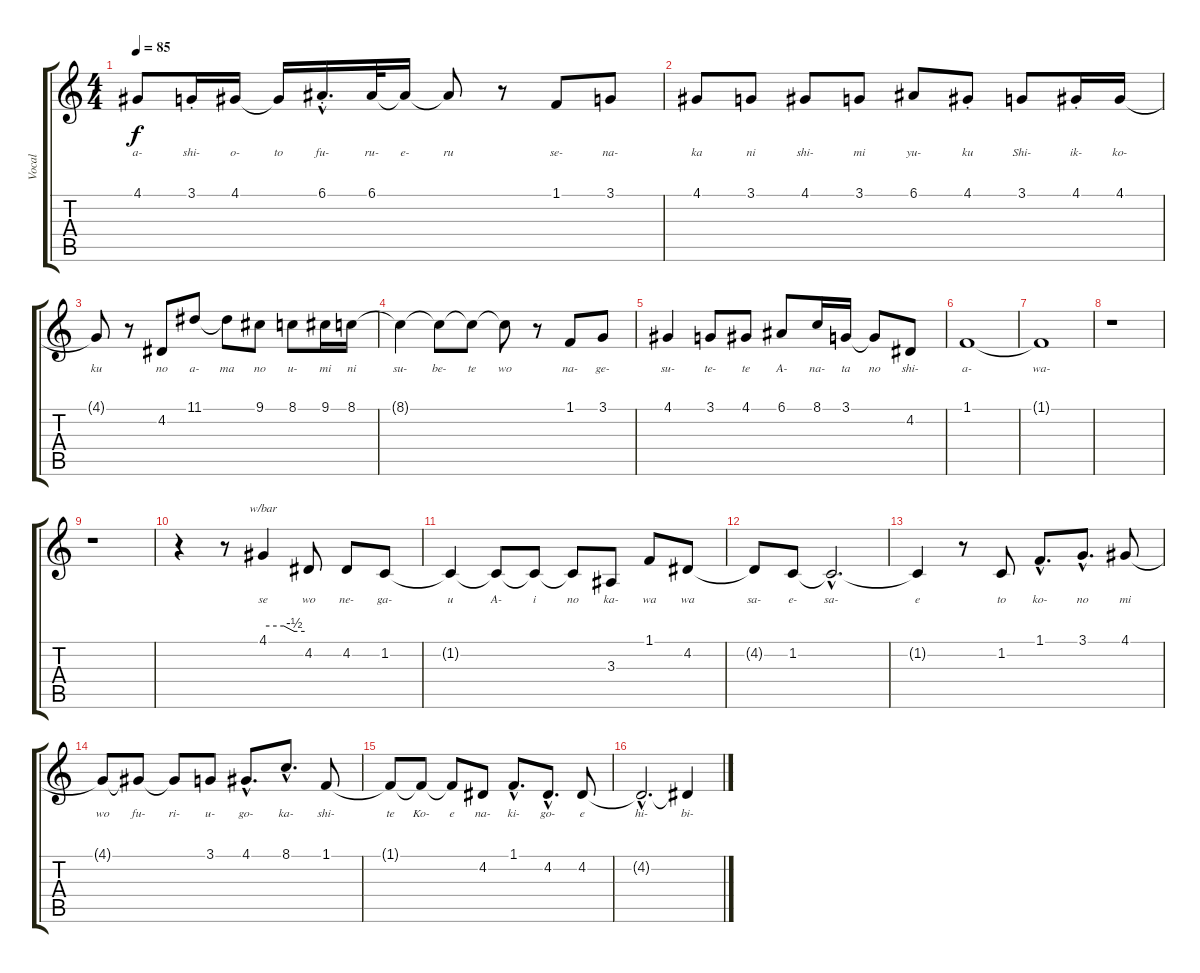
\track ("Vocal" "Vocal") {instrument ocarina}
\staff {score tabs}
\tuning (E4 B3 G3 D3 A2 E2) {hide}
\ts (4 4)
\tempo 85
\clef g2
\ks c
4.1.8{lyrics (0 "a-") lyrics (1 "") lyrics (2 "") lyrics (3 "") lyrics (4 "") dy f} 3.1{st}.16{lyrics (0 "shi-") lyrics (1 "") lyrics (2 "") lyrics (3 "") lyrics (4 "")} 4.1.16{lyrics (0 "o-") lyrics (1 "") lyrics (2 "") lyrics (3 "") lyrics (4 "")} 4.1{t}.16{lyrics (0 "to") lyrics (1 "") lyrics (2 "") lyrics (3 "") lyrics (4 "")} 6.1{hac st}.16{d lyrics (0 "fu-") lyrics (1 "") lyrics (2 "") lyrics (3 "") lyrics (4 "")} 6.1.32{lyrics (0 "ru-") lyrics (1 "") lyrics (2 "") lyrics (3 "") lyrics (4 "")} 6.1{t}.16{lyrics (0 "e-") lyrics (1 "") lyrics (2 "") lyrics (3 "") lyrics (4 "")} 6.1{t}.8{lyrics (0 "ru") lyrics (1 "") lyrics (2 "") lyrics (3 "") lyrics (4 "")} r.8 1.1.8{lyrics (0 "se-") lyrics (1 "") lyrics (2 "") lyrics (3 "") lyrics (4 "")} 3.1.8{lyrics (0 "na-") lyrics (1 "") lyrics (2 "") lyrics (3 "") lyrics (4 "")} |
4.1.8{lyrics (0 "ka") lyrics (1 "") lyrics (2 "") lyrics (3 "") lyrics (4 "")} 3.1.8{lyrics (0 "ni") lyrics (1 "") lyrics (2 "") lyrics (3 "") lyrics (4 "")} 4.1.8{lyrics (0 "shi-") lyrics (1 "") lyrics (2 "") lyrics (3 "") lyrics (4 "")} 3.1.8{lyrics (0 "mi") lyrics (1 "") lyrics (2 "") lyrics (3 "") lyrics (4 "")} 6.1.8{lyrics (0 "yu-") lyrics (1 "") lyrics (2 "") lyrics (3 "") lyrics (4 "")} 4.1{st}.8{lyrics (0 "ku") lyrics (1 "") lyrics (2 "") lyrics (3 "") lyrics (4 "")} 3.1.8{lyrics (0 "Shi-") lyrics (1 "") lyrics (2 "") lyrics (3 "") lyrics (4 "")} 4.1{st}.16{lyrics (0 "ik-") lyrics (1 "") lyrics (2 "") lyrics (3 "") lyrics (4 "")} 4.1.16{lyrics (0 "ko-") lyrics (1 "") lyrics (2 "") lyrics (3 "") lyrics (4 "")} |
4.1{t}.8{lyrics (0 "ku") lyrics (1 "") lyrics (2 "") lyrics (3 "") lyrics (4 "")} r.8 4.2.8{lyrics (0 "no") lyrics (1 "") lyrics (2 "") lyrics (3 "") lyrics (4 "")} 11.1.8{lyrics (0 "a-") lyrics (1 "") lyrics (2 "") lyrics (3 "") lyrics (4 "")} 11.1{t}.8{lyrics (0 "ma") lyrics (1 "") lyrics (2 "") lyrics (3 "") lyrics (4 "")} 9.1.8{lyrics (0 "no") lyrics (1 "") lyrics (2 "") lyrics (3 "") lyrics (4 "")} 8.1.8{lyrics (0 "u-") lyrics (1 "") lyrics (2 "") lyrics (3 "") lyrics (4 "")} 9.1.16{lyrics (0 "mi") lyrics (1 "") lyrics (2 "") lyrics (3 "") lyrics (4 "")} 8.1.16{lyrics (0 "ni") lyrics (1 "") lyrics (2 "") lyrics (3 "") lyrics (4 "")} |
8.1{t}.4{lyrics (0 "su-") lyrics (1 "") lyrics (2 "") lyrics (3 "") lyrics (4 "")} 8.1{t}.8{lyrics (0 "be-") lyrics (1 "") lyrics (2 "") lyrics (3 "") lyrics (4 "")} 8.1{t}.8{lyrics (0 "te") lyrics (1 "") lyrics (2 "") lyrics (3 "") lyrics (4 "") volume 10} 8.1{t}.8{lyrics (0 "wo") lyrics (1 "") lyrics (2 "") lyrics (3 "") lyrics (4 "")} r.8 1.1.8{lyrics (0 "na-") lyrics (1 "") lyrics (2 "") lyrics (3 "") lyrics (4 "") volume 16} 3.1.8{lyrics (0 "ge-") lyrics (1 "") lyrics (2 "") lyrics (3 "") lyrics (4 "")} |
4.1.4{lyrics (0 "su-") lyrics (1 "") lyrics (2 "") lyrics (3 "") lyrics (4 "")} 3.1.8{lyrics (0 "te-") lyrics (1 "") lyrics (2 "") lyrics (3 "") lyrics (4 "")} 4.1.8{lyrics (0 "te") lyrics (1 "") lyrics (2 "") lyrics (3 "") lyrics (4 "")} 6.1.8{lyrics (0 "A-") lyrics (1 "") lyrics (2 "") lyrics (3 "") lyrics (4 "")} 8.1.16{lyrics (0 "na-") lyrics (1 "") lyrics (2 "") lyrics (3 "") lyrics (4 "")} 3.1.16{lyrics (0 "ta") lyrics (1 "") lyrics (2 "") lyrics (3 "") lyrics (4 "")} 3.1{t}.8{lyrics (0 "no") lyrics (1 "") lyrics (2 "") lyrics (3 "") lyrics (4 "")} 4.2.8{lyrics (0 "shi-") lyrics (1 "") lyrics (2 "") lyrics (3 "") lyrics (4 "")} |
1.1.1{lyrics (0 "a-") lyrics (1 "") lyrics (2 "") lyrics (3 "") lyrics (4 "")} |
1.1{t}.1{lyrics (0 "wa-") lyrics (1 "") lyrics (2 "") lyrics (3 "") lyrics (4 "") volume 5} |
r.1 |
r.1 |
r.4 r.8 4.1.4{tbe (custom default 0 0 30 0 45 -2 60 -2) lyrics (0 "se") lyrics (1 "") lyrics (2 "") lyrics (3 "") lyrics (4 "") volume 16} 4.2.8{lyrics (0 "wo") lyrics (1 "") lyrics (2 "") lyrics (3 "") lyrics (4 "")} 4.2.8{lyrics (0 "ne-") lyrics (1 "") lyrics (2 "") lyrics (3 "") lyrics (4 "")} 1.2.8{lyrics (0 "ga-") lyrics (1 "") lyrics (2 "") lyrics (3 "") lyrics (4 "")} |
1.2{t}.4{lyrics (0 "u") lyrics (1 "") lyrics (2 "") lyrics (3 "") lyrics (4 "")} 1.2{t}.8{lyrics (0 "A-") lyrics (1 "") lyrics (2 "") lyrics (3 "") lyrics (4 "")} 1.2{t}.8{lyrics (0 "i") lyrics (1 "") lyrics (2 "") lyrics (3 "") lyrics (4 "") volume 10} 1.2{t}.8{lyrics (0 "no") lyrics (1 "") lyrics (2 "") lyrics (3 "") lyrics (4 "")} 3.3.8{lyrics (0 "ka-") lyrics (1 "") lyrics (2 "") lyrics (3 "") lyrics (4 "") volume 16} 1.1.8{lyrics (0 "wa") lyrics (1 "") lyrics (2 "") lyrics (3 "") lyrics (4 "")} 4.2.8{lyrics (0 "wa") lyrics (1 "") lyrics (2 "") lyrics (3 "") lyrics (4 "")} |
4.2{t}.8{lyrics (0 "sa-") lyrics (1 "") lyrics (2 "") lyrics (3 "") lyrics (4 "")} 1.2.8{lyrics (0 "e-") lyrics (1 "") lyrics (2 "") lyrics (3 "") lyrics (4 "")} 1.2{hac t}.2{d lyrics (0 "sa-") lyrics (1 "") lyrics (2 "") lyrics (3 "") lyrics (4 "")} |
1.2{t}.4{lyrics (0 "e") lyrics (1 "") lyrics (2 "") lyrics (3 "") lyrics (4 "") volume 5} r.8 1.2.8{lyrics (0 "to") lyrics (1 "") lyrics (2 "") lyrics (3 "") lyrics (4 "") volume 16} 1.1{hac}.8{d lyrics (0 "ko-") lyrics (1 "") lyrics (2 "") lyrics (3 "") lyrics (4 "")} 3.1{hac}.8{d lyrics (0 "no") lyrics (1 "") lyrics (2 "") lyrics (3 "") lyrics (4 "")} 4.1.8{lyrics (0 "mi") lyrics (1 "") lyrics (2 "") lyrics (3 "") lyrics (4 "")} |
4.1{t}.8{lyrics (0 "wo") lyrics (1 "") lyrics (2 "") lyrics (3 "") lyrics (4 "")} 4.1{t}.8{lyrics (0 "fu-") lyrics (1 "") lyrics (2 "") lyrics (3 "") lyrics (4 "") volume 10} 4.1{t}.8{lyrics (0 "ri-") lyrics (1 "") lyrics (2 "") lyrics (3 "") lyrics (4 "")} 3.1.8{lyrics (0 "u-") lyrics (1 "") lyrics (2 "") lyrics (3 "") lyrics (4 "") volume 16} 4.1{hac}.8{d lyrics (0 "go-") lyrics (1 "") lyrics (2 "") lyrics (3 "") lyrics (4 "")} 8.1{hac}.8{d lyrics (0 "ka-") lyrics (1 "") lyrics (2 "") lyrics (3 "") lyrics (4 "")} 1.1.8{lyrics (0 "shi-") lyrics (1 "") lyrics (2 "") lyrics (3 "") lyrics (4 "")} |
1.1{t}.8{lyrics (0 "te") lyrics (1 "") lyrics (2 "") lyrics (3 "") lyrics (4 "")} 1.1{t}.8{lyrics (0 "Ko-") lyrics (1 "") lyrics (2 "") lyrics (3 "") lyrics (4 "") volume 10} 1.1{t}.8{lyrics (0 "e") lyrics (1 "") lyrics (2 "") lyrics (3 "") lyrics (4 "")} 4.2.8{lyrics (0 "na-") lyrics (1 "") lyrics (2 "") lyrics (3 "") lyrics (4 "") volume 16} 1.1{hac}.8{d lyrics (0 "ki-") lyrics (1 "") lyrics (2 "") lyrics (3 "") lyrics (4 "")} 4.2{hac}.8{d lyrics (0 "go-") lyrics (1 "") lyrics (2 "") lyrics (3 "") lyrics (4 "")} 4.2.8{lyrics (0 "e") lyrics (1 "") lyrics (2 "") lyrics (3 "") lyrics (4 "")} |
4.2{hac t}.2{d lyrics (0 "hi-") lyrics (1 "") lyrics (2 "") lyrics (3 "") lyrics (4 "")} 4.2{t}.4{lyrics (0 "bi-") lyrics (1 "") lyrics (2 "") lyrics (3 "") lyrics (4 "") volume 5}
